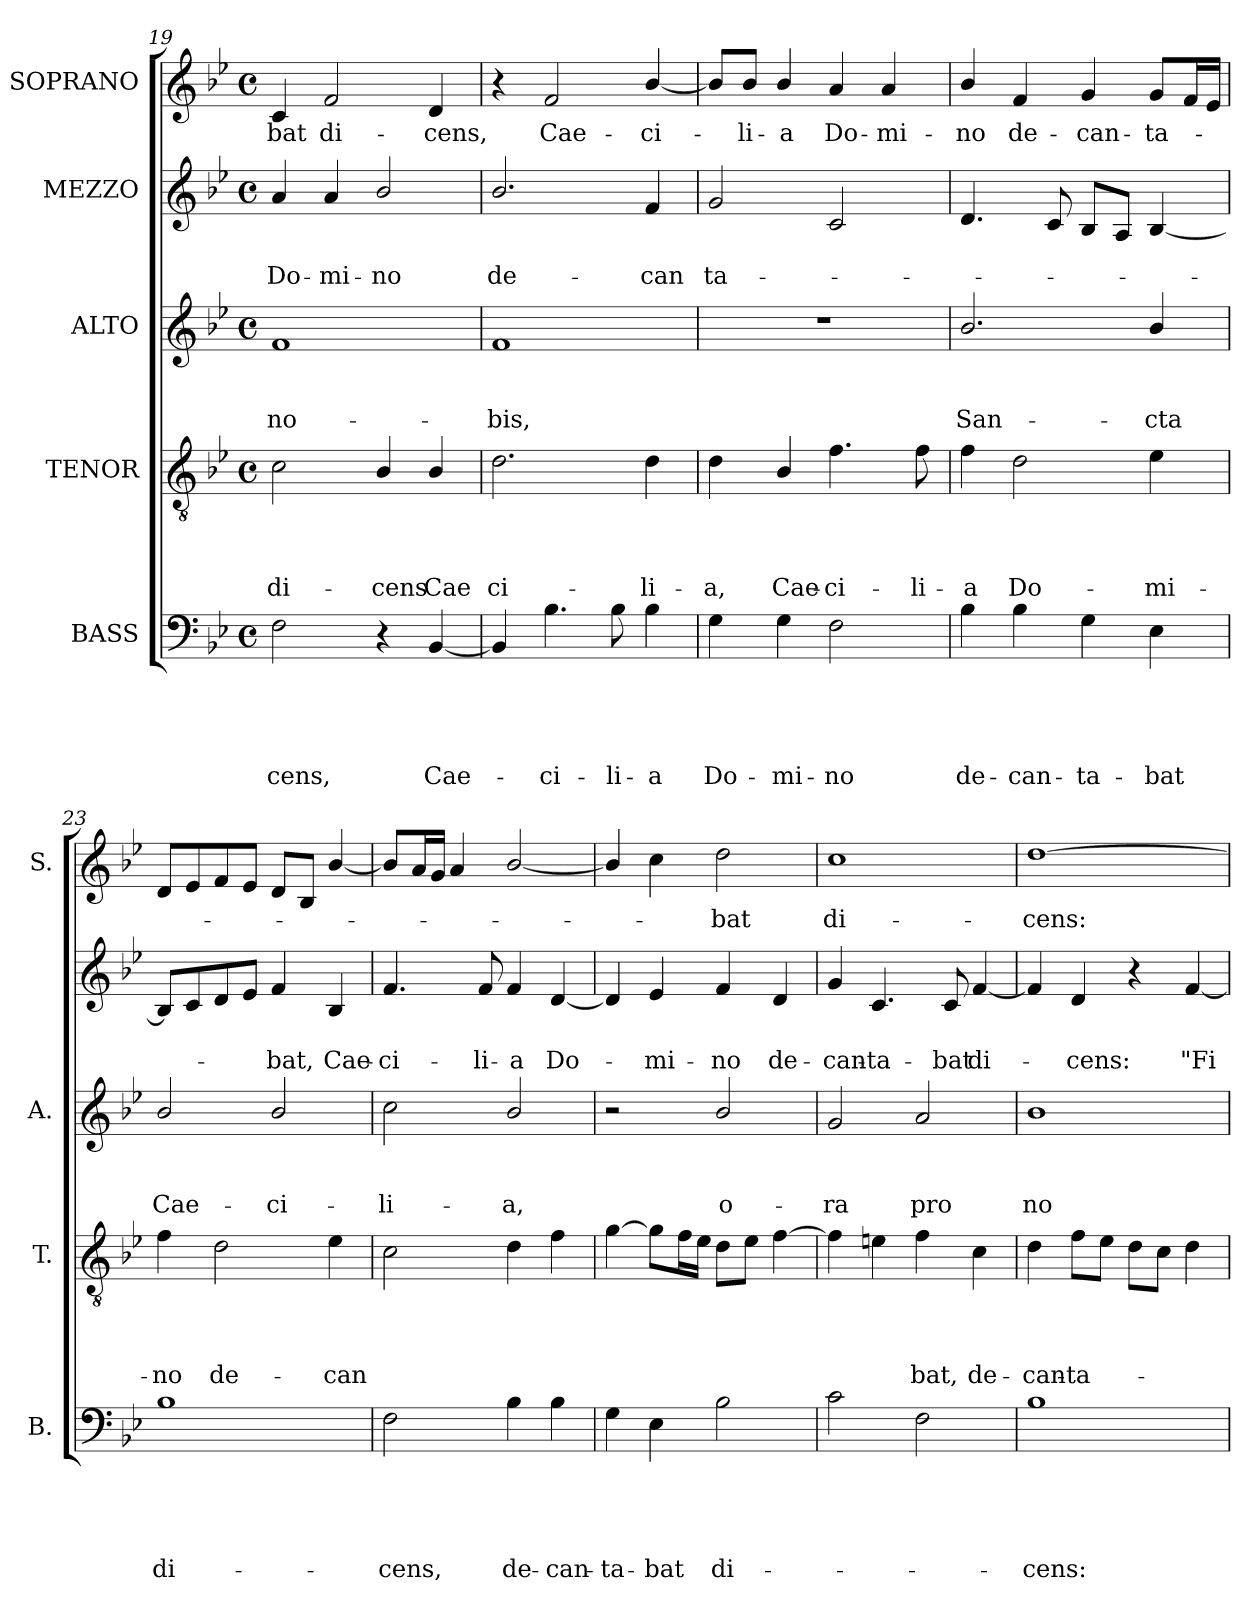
**kern	**text	**text	**text	**text	**text	**kern	**text	**text	**text	**text	**kern	**text	**text	**text	**kern	**text	**text	**kern	**text
*part5	*part5	*part5	*part5	*part5	*part5	*part4	*part4	*part4	*part4	*part4	*part3	*part3	*part3	*part3	*part2	*part2	*part2	*part1	*part1
*staff5	*staff5	*staff5	*staff5	*staff5	*staff5	*staff4	*staff4	*staff4	*staff4	*staff4	*staff3	*staff3	*staff3	*staff3	*staff2	*staff2	*staff2	*staff1	*staff1
*I"BASS	*	*	*	*	*	*I"TENOR	*	*	*	*	*I"ALTO	*	*	*	*I"MEZZO	*	*	*I"SOPRANO	*
*I'B.	*	*	*	*	*	*I'T.	*	*	*	*	*I'A.	*	*	*	*	*	*	*I'S.	*
*clefF4	*	*	*	*	*	*clefGv2	*	*	*	*	*clefG2	*	*	*	*clefG2	*	*	*clefG2	*
*k[b-e-]	*	*	*	*	*	*k[b-e-]	*	*	*	*	*k[b-e-]	*	*	*	*k[b-e-]	*	*	*k[b-e-]	*
*B-:	*	*	*	*	*	*B-:	*	*	*	*	*B-:	*	*	*	*B-:	*	*	*B-:	*
*M4/4	*	*	*	*	*	*M4/4	*	*	*	*	*M4/4	*	*	*	*M4/4	*	*	*M4/4	*
*met(c)	*	*	*	*	*	*met(c)	*	*	*	*	*met(c)	*	*	*	*met(c)	*	*	*met(c)	*
=19	=19	=19	=19	=19	=19	=19	=19	=19	=19	=19	=19	=19	=19	=19	=19	=19	=19	=19	=19
!	!	!	!	!	!LO:LY:b	!	!	!	!	!LO:LY:b	!	!	!	!LO:LY:b	!	!	!LO:LY:b	!	!LO:LY:b
2F\	.	.	.	.	-cens,	2c\	.	.	.	di-	1f	.	.	no-	4a/	.	Do-	4c/	-bat
!	!	!	!	!	!	!	!	!	!	!	!	!	!	!	!	!	!LO:LY:b	!	!LO:LY:b
.	.	.	.	.	.	.	.	.	.	.	.	.	.	.	4a/	.	-mi-	2f/	di-
!	!	!	!	!	!	!	!	!	!	!LO:LY:b	!	!	!	!	!	!	!LO:LY:b:rj	!	!
4r	.	.	.	.	.	4B-/	.	.	.	-cens	.	.	.	.	2b-/	.	-no	.	.
!	!	!	!	!	!LO:LY:b	!	!	!	!	!LO:LY:b	!	!	!	!	!	!	!	!	!LO:LY:b
[<4BB-/	.	.	.	.	Cae-	4B-/	.	.	.	Cae	.	.	.	.	.	.	.	4d/	-cens,
=20	=20	=20	=20	=20	=20	=20	=20	=20	=20	=20	=20	=20	=20	=20	=20	=20	=20	=20	=20
!	!	!	!	!	!	!	!	!	!	!LO:LY:b	!	!	!	!LO:LY:b	!	!	!LO:LY:b	!	!
4BB-/]	.	.	.	.	.	2.d\	.	.	.	ci-	1f	.	.	-bis,	2.b-/	.	de-	4r	.
!	!	!	!	!	!LO:LY:b	!	!	!	!	!	!	!	!	!	!	!	!	!	!LO:LY:b
4.B-\	.	.	.	.	-ci-	.	.	.	.	.	.	.	.	.	.	.	.	2f/	Cae-
!	!	!	!	!	!LO:LY:b	!	!	!	!	!	!	!	!	!	!	!	!	!	!
8B-\	.	.	.	.	-li-	.	.	.	.	.	.	.	.	.	.	.	.	.	.
!	!	!	!	!	!LO:LY:b:rj	!	!	!	!	!LO:LY:b	!	!	!	!	!	!	!LO:LY:b	!	!LO:LY:b
4B-\	.	.	.	.	-a	4d\	.	.	.	-li-	.	.	.	.	4f/	.	-can	[<4b-/	-ci-
=21	=21	=21	=21	=21	=21	=21	=21	=21	=21	=21	=21	=21	=21	=21	=21	=21	=21	=21	=21
!	!	!	!	!	!LO:LY:b	!	!	!	!	!LO:LY:b	!	!	!	!	!	!	!LO:LY:b	!	!
4G\	.	.	.	.	Do-	4d\	.	.	.	-a,	1r	.	.	.	2g/	.	ta-	8b-/L]	.
!	!	!	!	!	!	!	!	!	!	!	!	!	!	!	!	!	!	!	!LO:LY:b
.	.	.	.	.	.	.	.	.	.	.	.	.	.	.	.	.	.	8b-/J	-li-
!	!	!	!	!	!LO:LY:b	!	!	!	!	!LO:LY:b	!	!	!	!	!	!	!	!	!LO:LY:b:rj
4G\	.	.	.	.	-mi-	4B-/	.	.	.	Cae-	.	.	.	.	.	.	.	4b-/	-a
!	!	!	!	!	!LO:LY:b	!	!	!	!	!LO:LY:b:rj	!	!	!	!	!	!	!	!	!LO:LY:b
2F\	.	.	.	.	-no	4.f\	.	.	.	-ci-	.	.	.	.	2c/	.	.	4a/	Do-
!	!	!	!	!	!	!	!	!	!	!	!	!	!	!	!	!	!	!	!LO:LY:b:rj
.	.	.	.	.	.	.	.	.	.	.	.	.	.	.	.	.	.	4a/	-mi-
!	!	!	!	!	!	!	!	!	!	!LO:LY:b	!	!	!	!	!	!	!	!	!
.	.	.	.	.	.	8f\	.	.	.	-li-	.	.	.	.	.	.	.	.	.
=22	=22	=22	=22	=22	=22	=22	=22	=22	=22	=22	=22	=22	=22	=22	=22	=22	=22	=22	=22
!	!	!	!	!	!LO:LY:b	!	!	!	!	!LO:LY:b	!	!	!	!LO:LY:b	!	!	!	!	!LO:LY:b
4B-\	.	.	.	.	de-	4f\	.	.	.	-a	2.b-/	.	.	San-	4.d/	.	.	4b-/	-no
!	!	!	!	!	!LO:LY:b:rj	!	!	!	!	!LO:LY:b	!	!	!	!	!	!	!	!	!LO:LY:b
4B-\	.	.	.	.	-can-	2d\	.	.	.	Do-	.	.	.	.	.	.	.	4f/	de-
.	.	.	.	.	.	.	.	.	.	.	.	.	.	.	8c/	.	.	.	.
!	!	!	!	!	!LO:LY:b	!	!	!	!	!	!	!	!	!	!	!	!	!	!LO:LY:b
4G\	.	.	.	.	-ta-	.	.	.	.	.	.	.	.	.	8B-/L	.	.	4g/	-can-
.	.	.	.	.	.	.	.	.	.	.	.	.	.	.	8A/J	.	.	.	.
!	!	!	!	!	!LO:LY:b	!	!	!	!	!LO:LY:b	!	!	!	!LO:LY:b	!	!	!	!	!LO:LY:b
4E-\	.	.	.	.	-bat	4e-\	.	.	.	-mi-	4b-/	.	.	-cta	[<4B-/	.	.	8g/L	-ta-
.	.	.	.	.	.	.	.	.	.	.	.	.	.	.	.	.	.	16f/L	.
.	.	.	.	.	.	.	.	.	.	.	.	.	.	.	.	.	.	16e-/JJ	.
=23	=23	=23	=23	=23	=23	=23	=23	=23	=23	=23	=23	=23	=23	=23	=23	=23	=23	=23	=23
!	!	!	!	!	!LO:LY:b	!	!	!	!	!LO:LY:b	!	!	!	!LO:LY:b	!	!	!	!	!
1B-	.	.	.	.	di-	4f\	.	.	.	-no	2b-/	.	.	Cae-	8B-/L]	.	.	8d/L	.
.	.	.	.	.	.	.	.	.	.	.	.	.	.	.	8c/	.	.	8e-/	.
!	!	!	!	!	!	!	!	!	!	!LO:LY:b	!	!	!	!	!	!	!	!	!
.	.	.	.	.	.	2d\	.	.	.	de-	.	.	.	.	8d/	.	.	8f/	.
.	.	.	.	.	.	.	.	.	.	.	.	.	.	.	8e-/J	.	.	8e-/J	.
!	!	!	!	!	!	!	!	!	!	!	!	!	!	!LO:LY:b	!	!	!LO:LY:b	!	!
.	.	.	.	.	.	.	.	.	.	.	2b-/	.	.	-ci-	4f/	.	-bat,	8d/L	.
.	.	.	.	.	.	.	.	.	.	.	.	.	.	.	.	.	.	8B-/J	.
!	!	!	!	!	!	!	!	!	!	!LO:LY:b	!	!	!	!	!	!	!LO:LY:b	!	!
.	.	.	.	.	.	4e-\	.	.	.	-can	.	.	.	.	4B-/	.	Cae-	[>4b-/	.
!!LO:PB:g=z
=24	=24	=24	=24	=24	=24	=24	=24	=24	=24	=24	=24	=24	=24	=24	=24	=24	=24	=24	=24
!	!	!	!	!	!LO:LY:b	!	!	!	!	!	!	!	!	!LO:LY:b	!	!	!LO:LY:b	!	!
2F\	.	.	.	.	-cens,	2c\	.	.	.	.	2cc\	.	.	-li-	4.f/	.	-ci-	8b-/L]	.
.	.	.	.	.	.	.	.	.	.	.	.	.	.	.	.	.	.	16a/L	.
.	.	.	.	.	.	.	.	.	.	.	.	.	.	.	.	.	.	16g/JJ	.
.	.	.	.	.	.	.	.	.	.	.	.	.	.	.	.	.	.	4a/	.
!	!	!	!	!	!	!	!	!	!	!	!	!	!	!	!	!	!LO:LY:b	!	!
.	.	.	.	.	.	.	.	.	.	.	.	.	.	.	8f/	.	-li-	.	.
!	!	!	!	!	!LO:LY:b	!	!	!	!	!	!	!	!	!LO:LY:b	!	!	!LO:LY:b	!	!
4B-\	.	.	.	.	de-	4d\	.	.	.	.	2b-/	.	.	-a,	4f/	.	-a	[<2b-/	.
!	!	!	!	!	!LO:LY:b:rj	!	!	!	!	!	!	!	!	!	!	!	!LO:LY:b	!	!
4B-\	.	.	.	.	-can-	4f\	.	.	.	.	.	.	.	.	[<4d/	.	Do-	.	.
=25	=25	=25	=25	=25	=25	=25	=25	=25	=25	=25	=25	=25	=25	=25	=25	=25	=25	=25	=25
!	!	!	!	!	!LO:LY:b	!	!	!	!	!	!	!	!	!	!	!	!	!	!
4G\	.	.	.	.	-ta-	[>4g\	.	.	.	.	2r	.	.	.	4d/]	.	.	4b-/]	.
!	!	!	!	!	!LO:LY:b	!	!	!	!	!	!	!	!	!	!	!	!LO:LY:b	!	!
4E-\	.	.	.	.	-bat	8g\L]	.	.	.	.	.	.	.	.	4e-/	.	-mi-	4cc\	.
.	.	.	.	.	.	16f\L	.	.	.	.	.	.	.	.	.	.	.	.	.
.	.	.	.	.	.	16e-\JJ	.	.	.	.	.	.	.	.	.	.	.	.	.
!	!	!	!	!	!LO:LY:b	!	!	!	!	!	!	!	!	!LO:LY:b	!	!	!LO:LY:b	!	!LO:LY:b
2B-\	.	.	.	.	di-	8d\L	.	.	.	.	2b-/	.	.	o-	4f/	.	-no	2dd\	-bat
.	.	.	.	.	.	8e-\J	.	.	.	.	.	.	.	.	.	.	.	.	.
!	!	!	!	!	!	!	!	!	!	!	!	!	!	!	!	!	!LO:LY:b	!	!
.	.	.	.	.	.	[>4f\	.	.	.	.	.	.	.	.	4d/	.	de-	.	.
=26	=26	=26	=26	=26	=26	=26	=26	=26	=26	=26	=26	=26	=26	=26	=26	=26	=26	=26	=26
!	!	!	!	!	!	!	!	!	!	!	!	!	!	!LO:LY:b	!	!	!LO:LY:b	!	!LO:LY:b
2c\	.	.	.	.	.	4f\]	.	.	.	.	2g/	.	.	-ra	4g/	.	-can-	1cc	di-
!	!	!	!	!	!	!	!	!	!	!	!	!	!	!	!	!	!LO:LY:b:rj	!	!
.	.	.	.	.	.	4en\	.	.	.	.	.	.	.	.	4.c/	.	-ta-	.	.
!	!	!	!	!	!	!	!	!	!	!LO:LY:b	!	!	!	!LO:LY:b	!	!	!	!	!
2F\	.	.	.	.	.	4f\	.	.	.	bat,	2a/	.	.	pro	.	.	.	.	.
!	!	!	!	!	!	!	!	!	!	!	!	!	!	!	!	!	!LO:LY:b	!	!
.	.	.	.	.	.	.	.	.	.	.	.	.	.	.	8c/	.	-bat	.	.
!	!	!	!	!	!	!	!	!	!	!LO:LY:b	!	!	!	!	!	!	!LO:LY:b	!	!
.	.	.	.	.	.	4c\	.	.	.	de-	.	.	.	.	[<4f/	.	di-	.	.
=27	=27	=27	=27	=27	=27	=27	=27	=27	=27	=27	=27	=27	=27	=27	=27	=27	=27	=27	=27
!	!	!	!	!	!LO:LY:b	!	!	!	!	!LO:LY:b	!	!	!	!LO:LY:b	!	!	!	!	!LO:LY:b
1B-	.	.	.	.	-cens:	4d\	.	.	.	-can-	1b-	.	.	no-	4f/]	.	.	[>1dd	-cens:
!	!	!	!	!	!	!	!	!	!	!LO:LY:b:rj	!	!	!	!	!	!	!LO:LY:b	!	!
.	.	.	.	.	.	8f\L	.	.	.	-ta-	.	.	.	.	4d/	.	-cens:	.	.
.	.	.	.	.	.	8e-\J	.	.	.	.	.	.	.	.	.	.	.	.	.
.	.	.	.	.	.	8d\L	.	.	.	.	.	.	.	.	4r	.	.	.	.
.	.	.	.	.	.	8c\J	.	.	.	.	.	.	.	.	.	.	.	.	.
!	!	!	!	!	!	!	!	!	!	!	!	!	!	!	!	!	!LO:LY:b	!	!
.	.	.	.	.	.	4d\	.	.	.	.	.	.	.	.	[<4f/	.	"Fi-	.	.
=	=	=	=	=	=	=	=	=	=	=	=	=	=	=	=	=	=	=	=
*-	*-	*-	*-	*-	*-	*-	*-	*-	*-	*-	*-	*-	*-	*-	*-	*-	*-	*-	*-
